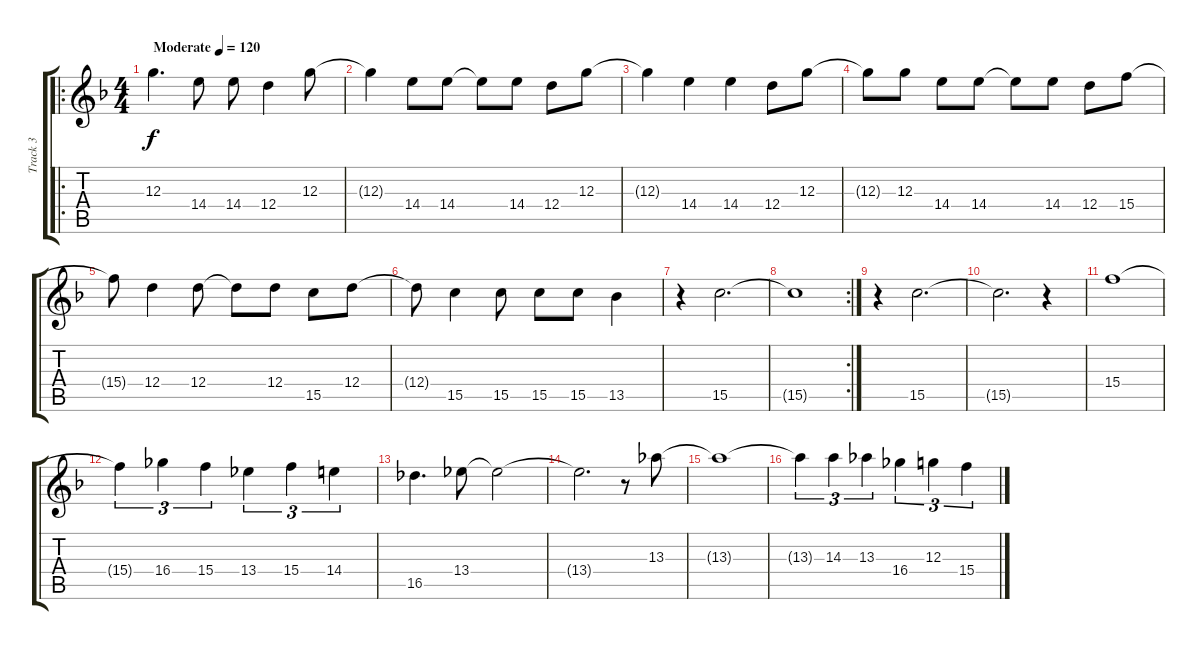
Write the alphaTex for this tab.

\track ("Track 3" "Track 3") {instrument electricguitarjazz}
\staff {score tabs}
\tuning (E4 B3 G3 D3 A2 E2) {hide}
\ro
\ts (4 4)
\tempo (120 "Moderate")
\clef g2
\ks f
12.3.4{d dy f instrument electricguitarjazz} 14.4.8 14.4.8 12.4.4 12.3.8 |
12.3{t}.4 14.4.8 14.4.8 14.4{t}.8 14.4.8 12.4.8 12.3.8 |
12.3{t}.4 14.4.4 14.4.4 12.4.8 12.3.8 |
12.3{t}.8 12.3.8 14.4.8 14.4.8 14.4{t}.8 14.4.8 12.4.8 15.4.8 |
15.4{t}.8 12.4.4 12.4.8 12.4{t}.8 12.4.8 15.5.8 12.4.8 |
12.4{t}.8 15.5.4 15.5.8 15.5.8 15.5.8 13.5.4 |
r.4 15.5.2{d} |
\rc 2
15.5{t}.1 |
r.4 15.5.2{d} |
15.5{t}.2{d} r.4 |
15.4.1 |
15.4{t}.4{tu (3 2)} 16.4.4{tu (3 2)} 15.4.4{tu (3 2)} 13.4.4{tu (3 2)} 15.4.4{tu (3 2)} 14.4.4{tu (3 2)} |
16.5.4{d} 13.4.8 13.4{t}.2 |
13.4{t}.2{d} r.8 13.3.8 |
13.3{t}.1 |
13.3{t}.4{tu (3 2)} 14.3.4{tu (3 2)} 13.3.4{tu (3 2)} 16.4.4{tu (3 2)} 12.3.4{tu (3 2)} 15.4.4{tu (3 2)}
